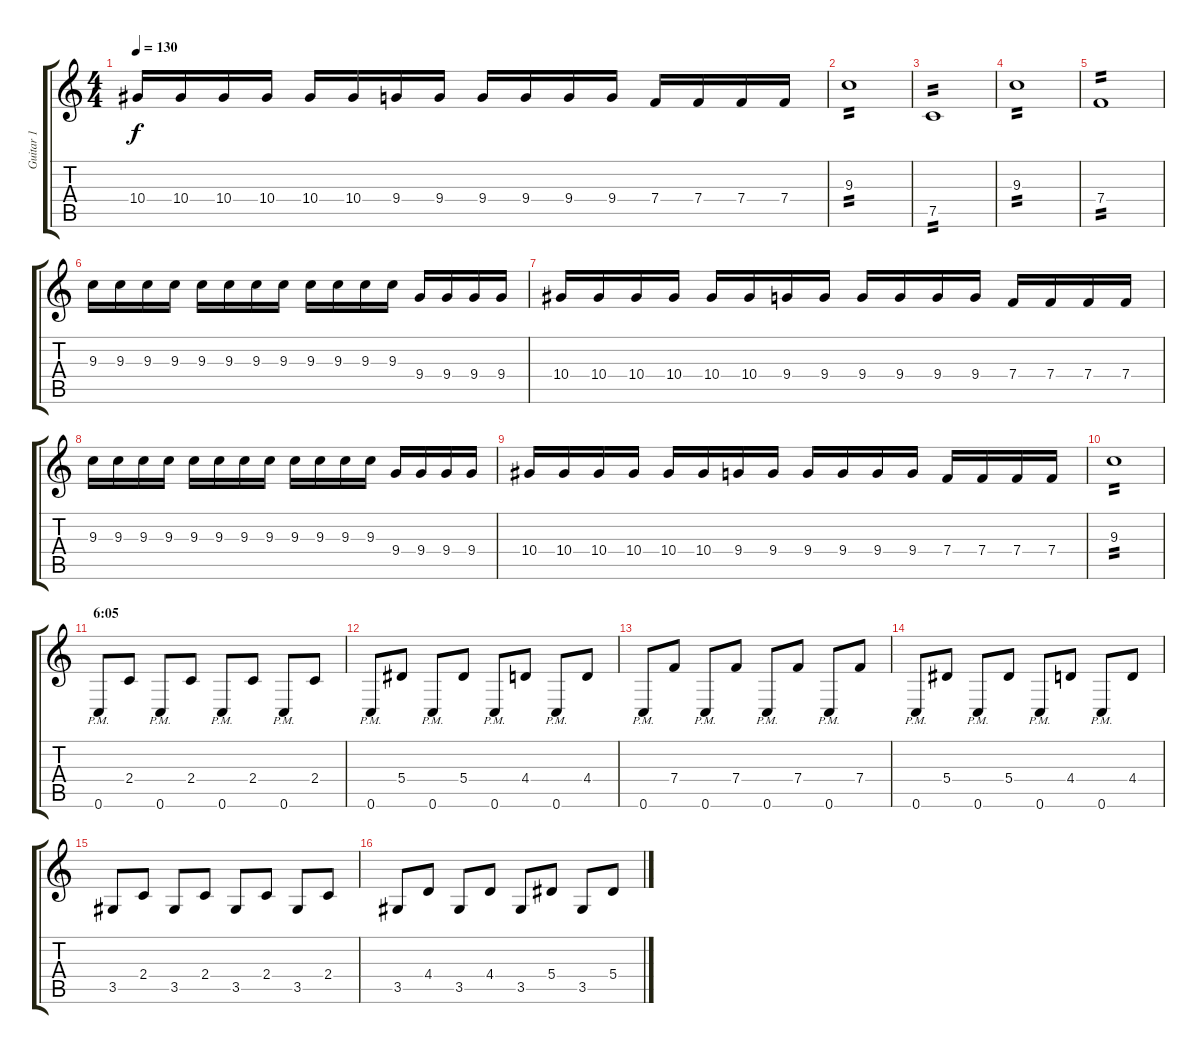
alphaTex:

\track ("Guitar 1" "Guitar 1") {instrument distortionguitar}
\staff {score tabs}
\tuning (C4 G3 Eb3 Bb2 F2 C2) {hide}
\ts (4 4)
\tempo 130
\clef g2
\ks c
10.4.16{dy f} 10.4.16 10.4.16 10.4.16 10.4.16 10.4.16 9.4.16 9.4.16 9.4.16 9.4.16 9.4.16 9.4.16 7.4.16 7.4.16 7.4.16 7.4.16 |
9.3.1{tp 2} |
7.5.1{tp 2} |
9.3.1{tp 2} |
7.4.1{tp 2} |
9.3.16 9.3.16 9.3.16 9.3.16 9.3.16 9.3.16 9.3.16 9.3.16 9.3.16 9.3.16 9.3.16 9.3.16 9.4.16 9.4.16 9.4.16 9.4.16 |
10.4.16 10.4.16 10.4.16 10.4.16 10.4.16 10.4.16 9.4.16 9.4.16 9.4.16 9.4.16 9.4.16 9.4.16 7.4.16 7.4.16 7.4.16 7.4.16 |
9.3.16 9.3.16 9.3.16 9.3.16 9.3.16 9.3.16 9.3.16 9.3.16 9.3.16 9.3.16 9.3.16 9.3.16 9.4.16 9.4.16 9.4.16 9.4.16 |
10.4.16 10.4.16 10.4.16 10.4.16 10.4.16 10.4.16 9.4.16 9.4.16 9.4.16 9.4.16 9.4.16 9.4.16 7.4.16 7.4.16 7.4.16 7.4.16 |
9.3.1{tp 2} |
\section ("" "6:05")
0.6{pm}.8{instrument distortionguitar} 2.4.8 0.6{pm}.8 2.4.8 0.6{pm}.8 2.4.8 0.6{pm}.8 2.4.8 |
0.6{pm}.8 5.4.8 0.6{pm}.8 5.4.8 0.6{pm}.8 4.4.8 0.6{pm}.8 4.4.8 |
0.6{pm}.8 7.4.8 0.6{pm}.8 7.4.8 0.6{pm}.8 7.4.8 0.6{pm}.8 7.4.8 |
0.6{pm}.8 5.4.8 0.6{pm}.8 5.4.8 0.6{pm}.8 4.4.8 0.6{pm}.8 4.4.8 |
3.5.8 2.4.8 3.5.8 2.4.8 3.5.8 2.4.8 3.5.8 2.4.8 |
3.5.8 4.4.8 3.5.8 4.4.8 3.5.8 5.4.8 3.5.8 5.4.8
